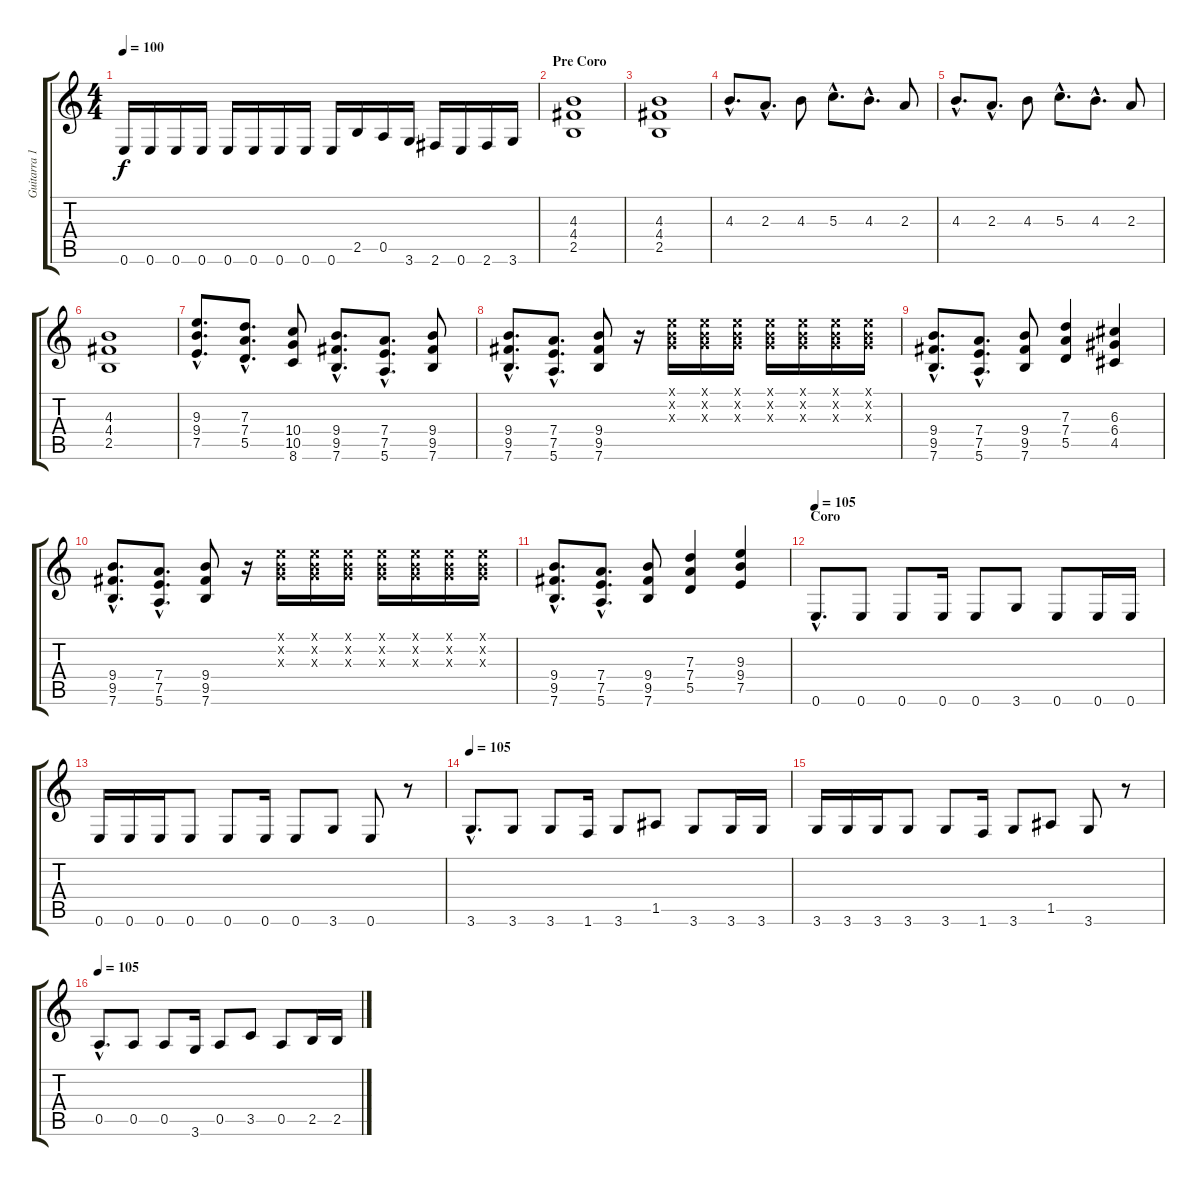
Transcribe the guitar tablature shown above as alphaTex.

\track ("Guitarra 1" "Guitarra 1") {instrument distortionguitar}
\staff {score tabs}
\tuning (E4 B3 G3 D3 A2 E2) {hide}
\ts (4 4)
\tempo 100
\clef g2
\ks c
0.6.16{dy f} 0.6.16 0.6.16 0.6.16 0.6.16 0.6.16 0.6.16 0.6.16 0.6.16 2.5.16 0.5.16 3.6.16 2.6.16 0.6.16 2.6.16 3.6.16 |
\section ("" "Pre Coro")
(4.3 4.4 2.5).1 |
(4.3 4.4 2.5).1 |
4.3{hac}.8{d} 2.3{hac}.8{d} 4.3.8 5.3{hac}.8{d} 4.3{hac}.8{d} 2.3.8 |
4.3{hac}.8{d} 2.3{hac}.8{d} 4.3.8 5.3{hac}.8{d} 4.3{hac}.8{d} 2.3.8 |
(4.3 4.4 2.5).1 |
(9.3{hac} 9.4{hac} 7.5{hac}).8{d} (7.3{hac} 7.4{hac} 5.5{hac}).8{d} (10.4 10.5 8.6).8 (9.4{hac} 9.5{hac} 7.6{hac}).8{d} (7.4{hac} 7.5{hac} 5.6{hac}).8{d} (9.4 9.5 7.6).8 |
(9.4{hac} 9.5{hac} 7.6{hac}).8{d} (7.4{hac} 7.5{hac} 5.6{hac}).8{d} (9.4 9.5 7.6).8 r.16 (0.1{x} 0.2{x} 0.3{x}).16 (0.1{x} 0.2{x} 0.3{x}).16 (0.1{x} 0.2{x} 0.3{x}).16 (0.1{x} 0.2{x} 0.3{x}).16 (0.1{x} 0.2{x} 0.3{x}).16 (0.1{x} 0.2{x} 0.3{x}).16 (0.1{x} 0.2{x} 0.3{x}).16 |
(9.4{hac} 9.5{hac} 7.6{hac}).8{d} (7.4{hac} 7.5{hac} 5.6{hac}).8{d} (9.4 9.5 7.6).8 (7.3 7.4 5.5).4 (6.3 6.4 4.5).4 |
(9.4{hac} 9.5{hac} 7.6{hac}).8{d} (7.4{hac} 7.5{hac} 5.6{hac}).8{d} (9.4 9.5 7.6).8 r.16 (0.1{x} 0.2{x} 0.3{x}).16 (0.1{x} 0.2{x} 0.3{x}).16 (0.1{x} 0.2{x} 0.3{x}).16 (0.1{x} 0.2{x} 0.3{x}).16 (0.1{x} 0.2{x} 0.3{x}).16 (0.1{x} 0.2{x} 0.3{x}).16 (0.1{x} 0.2{x} 0.3{x}).16 |
(9.4{hac} 9.5{hac} 7.6{hac}).8{d} (7.4{hac} 7.5{hac} 5.6{hac}).8{d} (9.4 9.5 7.6).8 (7.3 7.4 5.5).4 (9.3 9.4 7.5).4 |
\section ("" "Coro")
\tempo 105
0.6{hac}.8{d} 0.6.8 0.6.8 0.6.16 0.6.8 3.6.8 0.6.8 0.6.16 0.6.16 |
0.6.16 0.6.16 0.6.16 0.6.8 0.6.8 0.6.16 0.6.8 3.6.8 0.6.8 r.8 |
\tempo 105
3.6{hac}.8{d} 3.6.8 3.6.8 1.6.16 3.6.8 1.5.8 3.6.8 3.6.16 3.6.16 |
3.6.16 3.6.16 3.6.16 3.6.8 3.6.8 1.6.16 3.6.8 1.5.8 3.6.8 r.8 |
\tempo 105
0.5{hac}.8{d} 0.5.8 0.5.8 3.6.16 0.5.8 3.5.8 0.5.8 2.5.16 2.5.16
